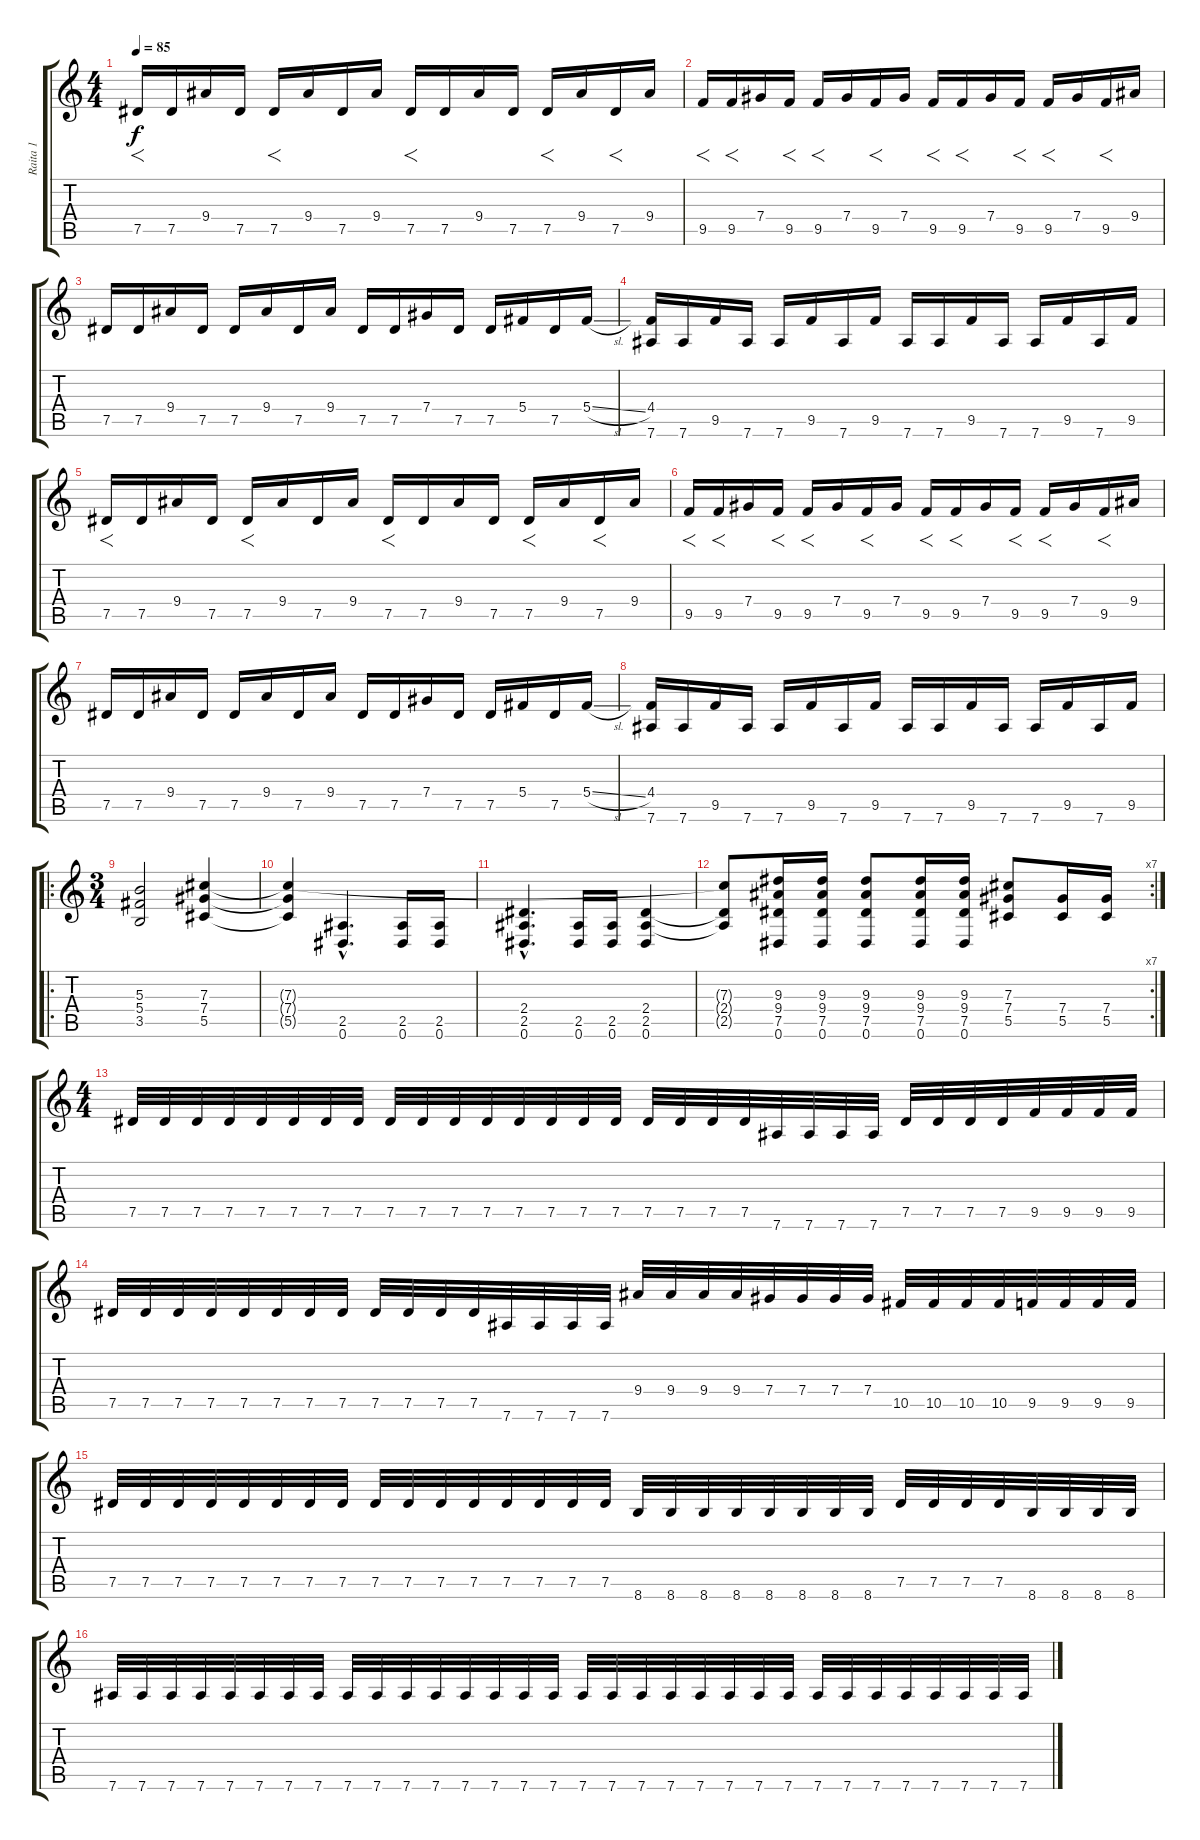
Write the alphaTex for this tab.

\track ("Raita 1" "Raita 1") {instrument distortionguitar}
\staff {score tabs}
\tuning (Eb4 Bb3 Gb3 Db3 Ab2 Eb2) {hide}
\ts (4 4)
\tempo 85
\clef g2
\ks c
7.5.16{f dy f} 7.5.16 9.4.16 7.5.16 7.5.16{f} 9.4.16 7.5.16 9.4.16 7.5.16{f} 7.5.16 9.4.16 7.5.16 7.5.16{f} 9.4.16 7.5.16{f} 9.4.16 |
9.5.16{f} 9.5.16{f} 7.4.16 9.5.16{f} 9.5.16{f} 7.4.16 9.5.16{f} 7.4.16 9.5.16{f} 9.5.16{f} 7.4.16 9.5.16{f} 9.5.16{f} 7.4.16 9.5.16{f} 9.4.16 |
7.5.16 7.5.16 9.4.16 7.5.16 7.5.16 9.4.16 7.5.16 9.4.16 7.5.16 7.5.16 7.4.16 7.5.16 7.5.16 5.4.16 7.5.16 5.4{sl}.16 |
(4.4 7.6).16 7.6.16 9.5.16 7.6.16 7.6.16 9.5.16 7.6.16 9.5.16 7.6.16 7.6.16 9.5.16 7.6.16 7.6.16 9.5.16 7.6.16 9.5.16 |
7.5.16{f} 7.5.16 9.4.16 7.5.16 7.5.16{f} 9.4.16 7.5.16 9.4.16 7.5.16{f} 7.5.16 9.4.16 7.5.16 7.5.16{f} 9.4.16 7.5.16{f} 9.4.16 |
9.5.16{f} 9.5.16{f} 7.4.16 9.5.16{f} 9.5.16{f} 7.4.16 9.5.16{f} 7.4.16 9.5.16{f} 9.5.16{f} 7.4.16 9.5.16{f} 9.5.16{f} 7.4.16 9.5.16{f} 9.4.16 |
7.5.16 7.5.16 9.4.16 7.5.16 7.5.16 9.4.16 7.5.16 9.4.16 7.5.16 7.5.16 7.4.16 7.5.16 7.5.16 5.4.16 7.5.16 5.4{sl}.16 |
(4.4 7.6).16 7.6.16 9.5.16 7.6.16 7.6.16 9.5.16 7.6.16 9.5.16 7.6.16 7.6.16 9.5.16 7.6.16 7.6.16 9.5.16 7.6.16 9.5.16 |
\ro
\ts (3 4)
(5.3 5.4 3.5).2 (7.3 7.4 5.5).4 |
(7.3{t} 7.4{t} 5.5{t}).4 (2.5{hac} 0.6{hac}).4{d} (2.5 0.6).16 (2.5 0.6).16 |
(2.4{hac} 2.5{hac} 0.6{hac}).4{d} (2.5 0.6).16 (2.5 0.6).16 (2.4 2.5 0.6).4 |
\rc 7
(7.3{t} 2.4{t} 2.5{t}).8 (9.3 9.4 7.5 0.6).16 (9.3 9.4 7.5 0.6).16 (9.3 9.4 7.5 0.6).8 (9.3 9.4 7.5 0.6).16 (9.3 9.4 7.5 0.6).16 (7.3 7.4 5.5).8 (7.4 5.5).16 (7.4 5.5).16 |
\ts (4 4)
7.5.32 7.5.32 7.5.32 7.5.32 7.5.32 7.5.32 7.5.32 7.5.32 7.5.32 7.5.32 7.5.32 7.5.32 7.5.32 7.5.32 7.5.32 7.5.32 7.5.32 7.5.32 7.5.32 7.5.32 7.6.32 7.6.32 7.6.32 7.6.32 7.5.32 7.5.32 7.5.32 7.5.32 9.5.32 9.5.32 9.5.32 9.5.32 |
7.5.32 7.5.32 7.5.32 7.5.32 7.5.32 7.5.32 7.5.32 7.5.32 7.5.32 7.5.32 7.5.32 7.5.32 7.6.32 7.6.32 7.6.32 7.6.32 9.4.32 9.4.32 9.4.32 9.4.32 7.4.32 7.4.32 7.4.32 7.4.32 10.5.32 10.5.32 10.5.32 10.5.32 9.5.32 9.5.32 9.5.32 9.5.32 |
7.5.32 7.5.32 7.5.32 7.5.32 7.5.32 7.5.32 7.5.32 7.5.32 7.5.32 7.5.32 7.5.32 7.5.32 7.5.32 7.5.32 7.5.32 7.5.32 8.6.32 8.6.32 8.6.32 8.6.32 8.6.32 8.6.32 8.6.32 8.6.32 7.5.32 7.5.32 7.5.32 7.5.32 8.6.32 8.6.32 8.6.32 8.6.32 |
7.6.32 7.6.32 7.6.32 7.6.32 7.6.32 7.6.32 7.6.32 7.6.32 7.6.32 7.6.32 7.6.32 7.6.32 7.6.32 7.6.32 7.6.32 7.6.32 7.6.32 7.6.32 7.6.32 7.6.32 7.6.32 7.6.32 7.6.32 7.6.32 7.6.32 7.6.32 7.6.32 7.6.32 7.6.32 7.6.32 7.6.32 7.6.32
